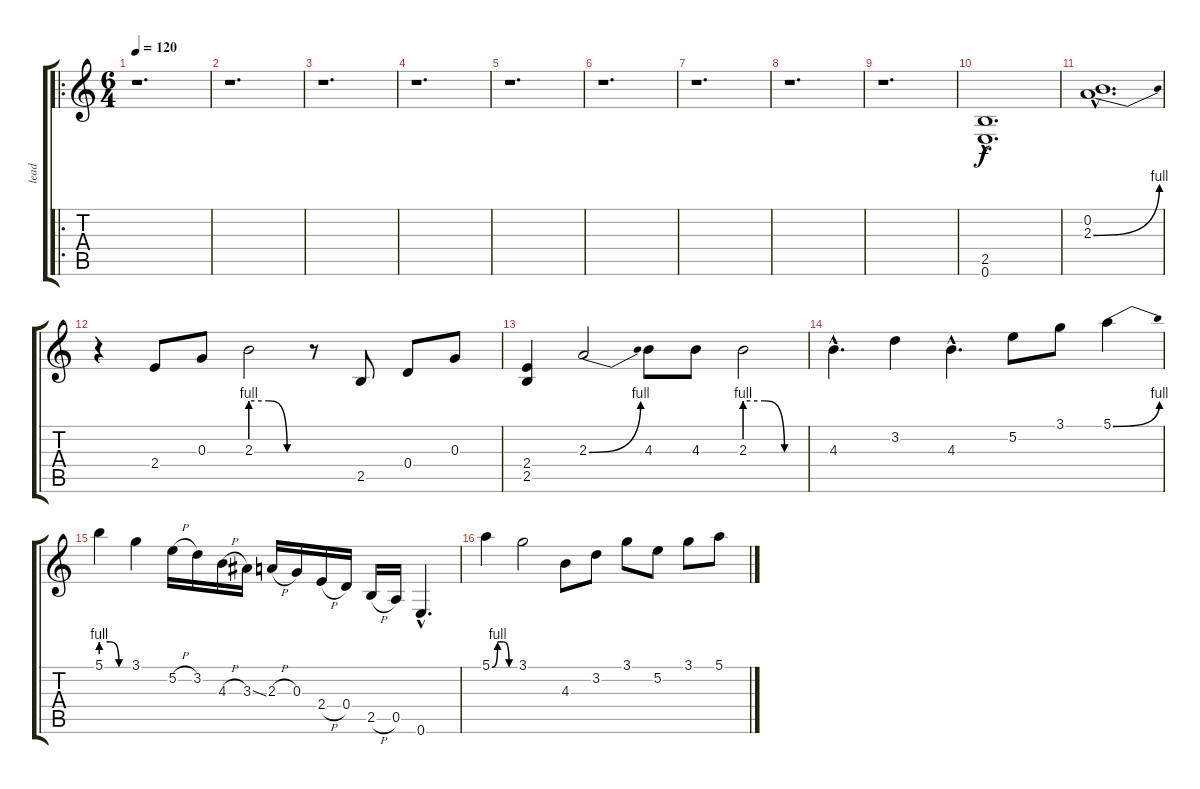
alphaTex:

\track ("lead" "lead") {instrument overdrivenguitar}
\staff {score tabs}
\tuning (E4 B3 G3 D3 A2 E2) {hide}
\ro
\ts (6 4)
\tempo 120
\clef g2
\ks c
r.1{d dy f instrument overdrivenguitar} |
r.1{d} |
r.1{d} |
r.1{d} |
r.1{d} |
r.1{d} |
r.1{d} |
r.1{d} |
r.1{d} |
(2.5{hac} 0.6{hac}).1{d} |
(0.2{hac} 2.3{be (bend 0 0 60 4) hac}).1{d} |
r.4 2.4.8 0.3.8 2.3{be (custom 0 4 20 4 40 0 60 0)}.2 r.8 2.5.8 0.4.8 0.3.8 |
(2.4 2.5).4 2.3{be (bend 0 0 60 4)}.2 4.3.8 4.3.8 2.3{be (custom 0 4 20 4 40 0 60 0)}.2 |
4.3{hac}.4{d} 3.2.4 4.3{hac}.4{d} 5.2.8 3.1.8 5.1{be (bend 0 0 60 4)}.4 |
5.1{be (custom 0 4 20 4 40 0 60 0)}.4 3.1.4 5.2{h}.16 3.2.16 4.3{h}.16 3.3{ss}.16 2.3{h}.16 0.3.16 2.4{h}.16 0.4.16 2.5{h}.16 0.5.16 0.6{hac}.4{d} |
5.1{be (custom 0 0 15 4 30 4 45 0 60 0)}.4 3.1.2 4.3.8 3.2.8 3.1.8 5.2.8 3.1.8 5.1.8
